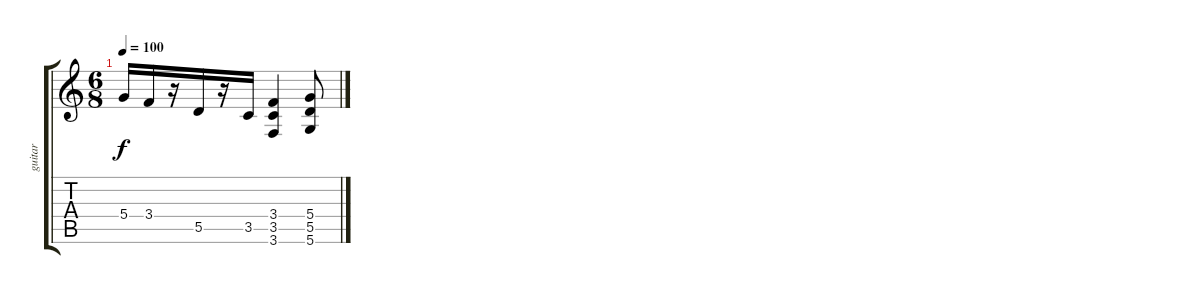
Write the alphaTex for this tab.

\track ("guitar" "guitar") {instrument electricguitarclean}
\staff {score tabs}
\tuning (E4 B3 G3 D3 A2 D2) {hide}
\ts (6 8)
\tempo 100
\clef g2
\ks c
5.4.16{dy f} 3.4.16 r.16 5.5.16 r.16 3.5.16 (3.4 3.5 3.6).4 (5.4 5.5 5.6).8
